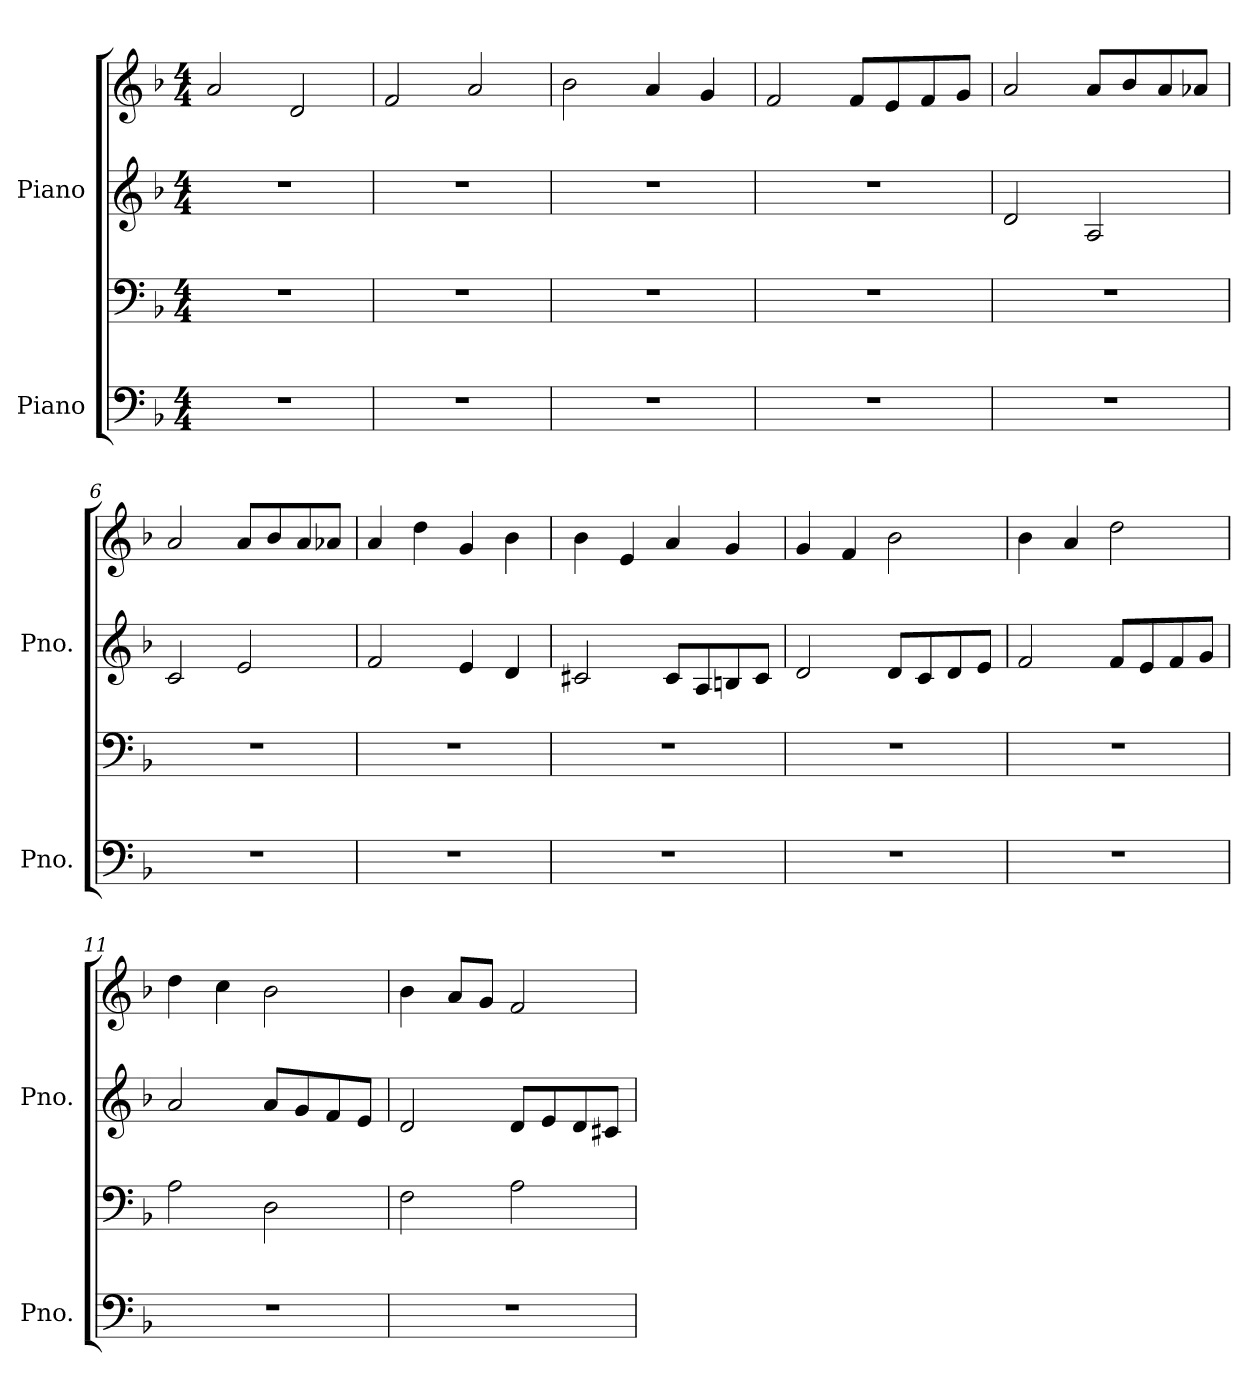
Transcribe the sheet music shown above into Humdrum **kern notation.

**kern	**kern	**kern	**kern
*part2	*part2	*part1	*part1
*staff4	*staff3	*staff2	*staff1
*I"Piano	*	*I"Piano	*
*I'Pno.	*	*I'Pno.	*
*clefF4	*clefF4	*clefG2	*clefG2
*k[b-]	*k[b-]	*k[b-]	*k[b-]
*M4/4	*M4/4	*M4/4	*M4/4
*MM128	*MM128	*MM128	*MM128
=1	=1	=1	=1
1r	1r	1r	2a/
.	.	.	2d/
=2	=2	=2	=2
1r	1r	1r	2f/
.	.	.	2a/
=3	=3	=3	=3
1r	1r	1r	2b-\
.	.	.	4a/
.	.	.	4g/
=4	=4	=4	=4
1r	1r	1r	2f/
.	.	.	8f/L
.	.	.	8e/
.	.	.	8f/
.	.	.	8g/J
=5	=5	=5	=5
1r	1r	2d/	2a/
.	.	2A/	8a/L
.	.	.	8b-/
.	.	.	8a/
.	.	.	8a-X/J
=6	=6	=6	=6
1r	1r	2c/	2a/
.	.	2e/	8a/L
.	.	.	8b-/
.	.	.	8a/
.	.	.	8a-X/J
=7	=7	=7	=7
1r	1r	2f/	4a/
.	.	.	4dd\
.	.	4e/	4g/
.	.	4d/	4b-\
!!LO:LB:g=z
=8	=8	=8	=8
1r	1r	2c#X/	4b-\
.	.	.	4e/
.	.	8c#/L	4a/
.	.	8A/	.
.	.	8Bn/	4g/
.	.	8c#/J	.
=9	=9	=9	=9
1r	1r	2d/	4g/
.	.	.	4f/
.	.	8d/L	2b-\
.	.	8c/	.
.	.	8d/	.
.	.	8e/J	.
=10	=10	=10	=10
1r	1r	2f/	4b-\
.	.	.	4a/
.	.	8f/L	2dd\
.	.	8e/	.
.	.	8f/	.
.	.	8g/J	.
=11	=11	=11	=11
1r	2A\	2a/	4dd\
.	.	.	4cc\
.	2D\	8a/L	2b-\
.	.	8g/	.
.	.	8f/	.
.	.	8e/J	.
=12	=12	=12	=12
1r	2F\	2d/	4b-\
.	.	.	8a/L
.	.	.	8g/J
.	2A\	8d/L	2f/
.	.	8e/	.
.	.	8d/	.
.	.	8c#X/J	.
=	=	=	=
*-	*-	*-	*-
